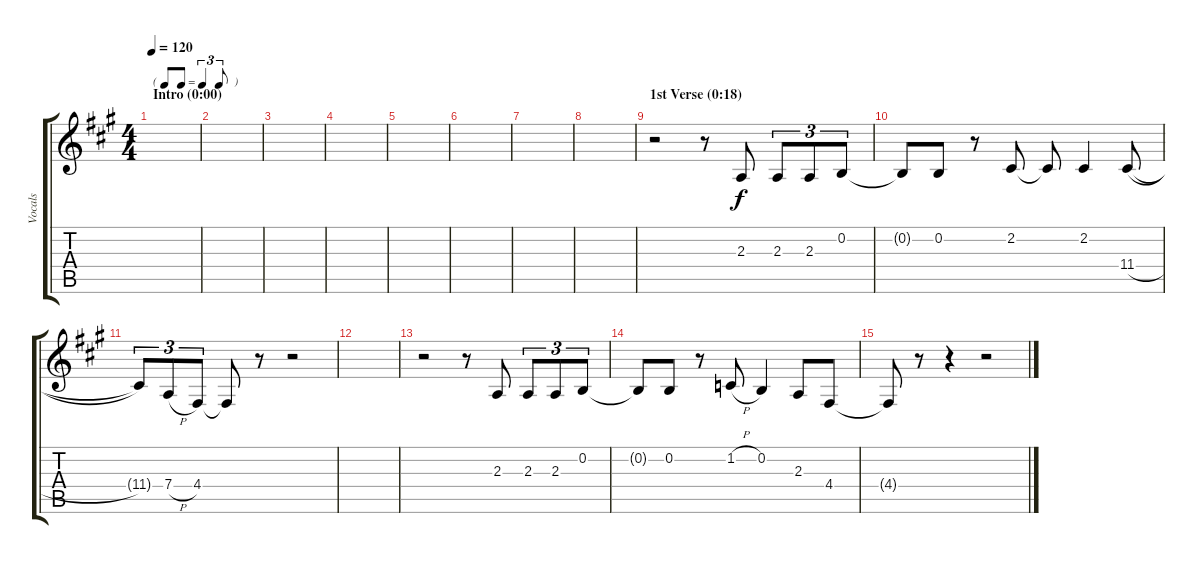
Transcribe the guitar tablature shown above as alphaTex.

\track ("Vocals" "Vocals") {instrument sopranosax}
\staff {score tabs}
\tuning (E4 B3 G3 D3 A2 E2) {hide}
\ts (4 4)
\tf triplet8th
\section ("" "Intro (0:00)")
\tempo 120
\clef g2
\ks a
|
|
|
|
|
|
|
|
\section ("" "1st Verse (0:18)")
r.2 r.8 2.3.8 2.3.8{tu (3 2)} 2.3.8{tu (3 2)} 0.2.8{tu (3 2)} |
0.2{t}.8 0.2.8 r.8 2.2.8 2.2{t}.8 2.2.4 11.4{h}.8 |
11.4{t}.8{tu (3 2)} 7.4{h}.8{tu (3 2)} 4.4.8{tu (3 2)} 4.4{t}.8 r.8 r.2 |
|
r.2 r.8 2.3.8 2.3.8{tu (3 2)} 2.3.8{tu (3 2)} 0.2.8{tu (3 2)} |
0.2{t}.8 0.2.8 r.8 1.2{h}.8 0.2.4 2.3.8 4.4.8 |
4.4{t}.8 r.8 r.4 r.2
